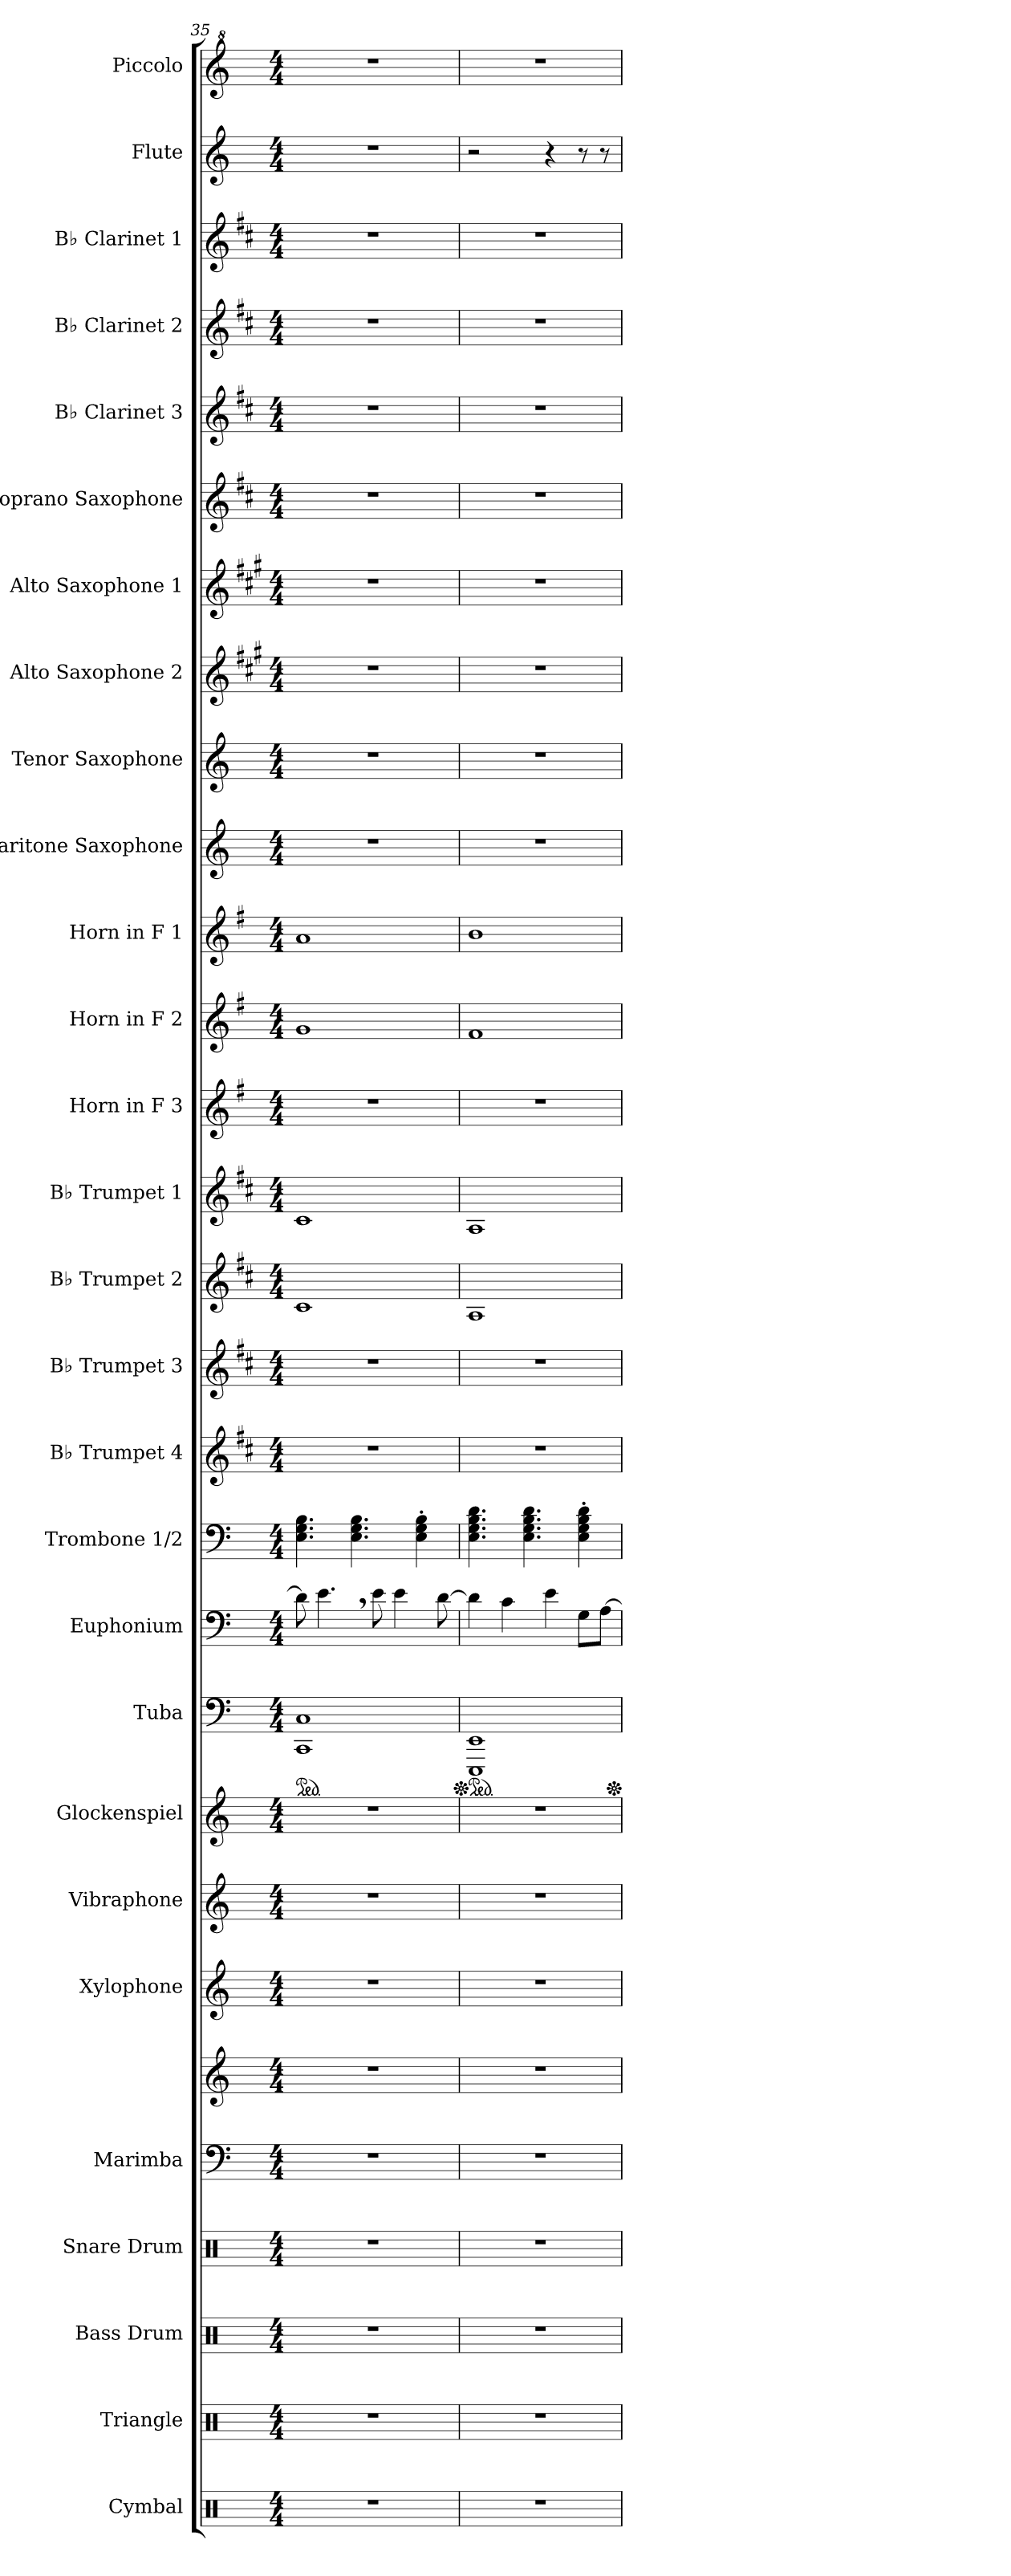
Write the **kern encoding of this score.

**kern	**kern	**kern	**kern	**kern	**kern	**kern	**kern	**kern	**kern	**kern	**kern	**kern	**kern	**kern	**kern	**kern	**kern	**kern	**kern	**kern	**kern	**kern	**kern	**kern	**kern	**kern	**kern	**kern
*part28	*part27	*part26	*part25	*part24	*part24	*part23	*part22	*part21	*part20	*part19	*part18	*part17	*part16	*part15	*part14	*part13	*part12	*part11	*part10	*part9	*part8	*part7	*part6	*part5	*part4	*part3	*part2	*part1
*staff29	*staff28	*staff27	*staff26	*staff25	*staff24	*staff23	*staff22	*staff21	*staff20	*staff19	*staff18	*staff17	*staff16	*staff15	*staff14	*staff13	*staff12	*staff11	*staff10	*staff9	*staff8	*staff7	*staff6	*staff5	*staff4	*staff3	*staff2	*staff1
*I"Cymbal	*I"Triangle	*I"Bass Drum	*I"Snare Drum	*I"Marimba	*	*I"Xylophone	*I"Vibraphone	*I"Glockenspiel	*I"Tuba	*I"Euphonium	*I"Trombone 1/2	*I"B♭ Trumpet 4	*I"B♭ Trumpet 3	*I"B♭ Trumpet 2	*I"B♭ Trumpet 1	*I"Horn in F 3	*I"Horn in F 2	*I"Horn in F 1	*I"Baritone Saxophone	*I"Tenor Saxophone	*I"Alto Saxophone 2	*I"Alto Saxophone 1	*I"Soprano Saxophone	*I"B♭ Clarinet 3	*I"B♭ Clarinet 2	*I"B♭ Clarinet 1	*I"Flute	*I"Piccolo
*I'Cym.	*I'Trgl.	*I'B. Dr.	*I'Sn. Dr.	*I'Mrm.	*	*I'Xyl.	*I'Vib.	*I'Glk.	*I'Tba.	*I'Euph.	*I'Tbn. 1/2	*I'B♭ Tpt. 4	*I'B♭ Tpt. 3	*I'B♭ Tpt. 2	*I'B♭ Tpt. 1	*	*	*	*I'Bar. Sax.	*I'T. Sax.	*I'A. Sax. 2	*I'A. Sax. 1	*I'S. Sax.	*I'B♭ Cl. 3	*I'B♭ Cl. 2	*I'B♭ Cl. 1	*I'Fl.	*I'Picc.
*clefX	*clefX	*clefX	*clefX	*clefF4	*clefG2	*clefG2	*clefG2	*clefG2	*clefF4	*clefF4	*clefF4	*clefG2	*clefG2	*clefG2	*clefG2	*clefG2	*clefG2	*clefG2	*clefG2	*clefG2	*clefG2	*clefG2	*clefG2	*clefG2	*clefG2	*clefG2	*clefG2	*clefG^2
*	*	*	*	*	*	*ITrd-7c-12	*	*ITrd-14c-24	*	*	*	*ITrd1c2	*ITrd1c2	*ITrd1c2	*ITrd1c2	*ITrd4c7	*ITrd4c7	*ITrd4c7	*ITrd12c21	*ITrd8c14	*ITrd5c9	*ITrd5c9	*ITrd1c2	*ITrd1c2	*ITrd1c2	*ITrd1c2	*	*ITrd-7c-12
*k[]	*k[]	*k[]	*k[]	*k[]	*k[]	*k[]	*k[]	*k[]	*k[]	*k[]	*k[]	*k[]	*k[]	*k[]	*k[]	*k[]	*k[]	*k[]	*k[]	*k[]	*k[]	*k[]	*k[]	*k[]	*k[]	*k[]	*k[]	*k[]
*M4/4	*M4/4	*M4/4	*M4/4	*M4/4	*M4/4	*M4/4	*M4/4	*M4/4	*M4/4	*M4/4	*M4/4	*M4/4	*M4/4	*M4/4	*M4/4	*M4/4	*M4/4	*M4/4	*M4/4	*M4/4	*M4/4	*M4/4	*M4/4	*M4/4	*M4/4	*M4/4	*M4/4	*M4/4
*	*	*	*	*	*	*	*	*	*ped	*	*	*	*	*	*	*	*	*	*	*	*	*	*	*	*	*	*	*
=35	=35	=35	=35	=35	=35	=35	=35	=35	=35	=35	=35	=35	=35	=35	=35	=35	=35	=35	=35	=35	=35	=35	=35	=35	=35	=35	=35	=35
*	*	*	*	*	*	*	*	*	*	*	*	*	*	*	*	*^	*^	*^	*	*	*	*	*	*	*	*	*	*
*	*	*	*	*	*	*	*	*	*	*	*	*	*	*	*	*	*^	*	*^	*	*^	*	*	*	*	*	*	*	*	*	*
1r	1r	1r	1r	1r	1r	1r	1r	1r	1CC 1C	8d\]	4.E\ 4.G\ 4.B\	1r	1r	1B	1B	1r	1ryy	1ryy	1c	1ryy	1ryy	1d	1ryy	1ryy	1r	1r	1r	1r	1r	1r	1r	1r	1r	1r
.	.	.	.	.	.	.	.	.	.	4.e,\	.	.	.	.	.	.	.	.	.	.	.	.	.	.	.	.	.	.	.	.	.	.	.	.
.	.	.	.	.	.	.	.	.	.	.	4.E\ 4.G\ 4.B\	.	.	.	.	.	.	.	.	.	.	.	.	.	.	.	.	.	.	.	.	.	.	.
.	.	.	.	.	.	.	.	.	.	8e\	.	.	.	.	.	.	.	.	.	.	.	.	.	.	.	.	.	.	.	.	.	.	.	.
.	.	.	.	.	.	.	.	.	.	4e\	.	.	.	.	.	.	.	.	.	.	.	.	.	.	.	.	.	.	.	.	.	.	.	.
.	.	.	.	.	.	.	.	.	.	.	4E\' 4G\' 4B\'	.	.	.	.	.	.	.	.	.	.	.	.	.	.	.	.	.	.	.	.	.	.	.
.	.	.	.	.	.	.	.	.	.	[8d\	.	.	.	.	.	.	.	.	.	.	.	.	.	.	.	.	.	.	.	.	.	.	.	.
=36	=36	=36	=36	=36	=36	=36	=36	=36	=36	=36	=36	=36	=36	=36	=36	=36	=36	=36	=36	=36	=36	=36	=36	=36	=36	=36	=36	=36	=36	=36	=36	=36	=36	=36
*	*	*	*	*	*	*	*	*	*Xped	*	*	*	*	*	*	*	*	*	*	*	*	*	*	*	*	*	*	*	*	*	*	*	*	*
*	*	*	*	*	*	*	*	*	*ped	*	*	*	*	*	*	*	*	*	*	*	*	*	*	*	*	*	*	*	*	*	*	*	*	*
1r	1r	1r	1r	1r	1r	1r	1r	1r	1EEE 1EE	4d\]	4.E\ 4.G\ 4.B\ 4.d\	1r	1r	1G	1G	1r	1ryy	1ryy	1B	1ryy	1ryy	1e	1ryy	1ryy	1r	1r	1r	1r	1r	1r	1r	1r	2r	1r
.	.	.	.	.	.	.	.	.	.	4c\	.	.	.	.	.	.	.	.	.	.	.	.	.	.	.	.	.	.	.	.	.	.	.	.
.	.	.	.	.	.	.	.	.	.	.	4.E\ 4.G\ 4.B\ 4.d\	.	.	.	.	.	.	.	.	.	.	.	.	.	.	.	.	.	.	.	.	.	.	.
.	.	.	.	.	.	.	.	.	.	4e\	.	.	.	.	.	.	.	.	.	.	.	.	.	.	.	.	.	.	.	.	.	.	4r	.
.	.	.	.	.	.	.	.	.	.	8G\L	4E\' 4G\' 4B\' 4d\'	.	.	.	.	.	.	.	.	.	.	.	.	.	.	.	.	.	.	.	.	.	8r	.
.	.	.	.	.	.	.	.	.	.	[8A\J	.	.	.	.	.	.	.	.	.	.	.	.	.	.	.	.	.	.	.	.	.	.	8r	.
*	*	*	*	*	*	*	*	*	*	*	*	*	*	*	*	*v	*v	*v	*	*	*	*v	*v	*v	*	*	*	*	*	*	*	*	*	*
*	*	*	*	*	*	*	*	*	*	*	*	*	*	*	*	*	*v	*v	*v	*	*	*	*	*	*	*	*	*	*	*
*	*	*	*	*	*	*	*	*	*Xped	*	*	*	*	*	*	*	*	*	*	*	*	*	*	*	*	*	*	*
=	=	=	=	=	=	=	=	=	=	=	=	=	=	=	=	=	=	=	=	=	=	=	=	=	=	=	=	=
*-	*-	*-	*-	*-	*-	*-	*-	*-	*-	*-	*-	*-	*-	*-	*-	*-	*-	*-	*-	*-	*-	*-	*-	*-	*-	*-	*-	*-
